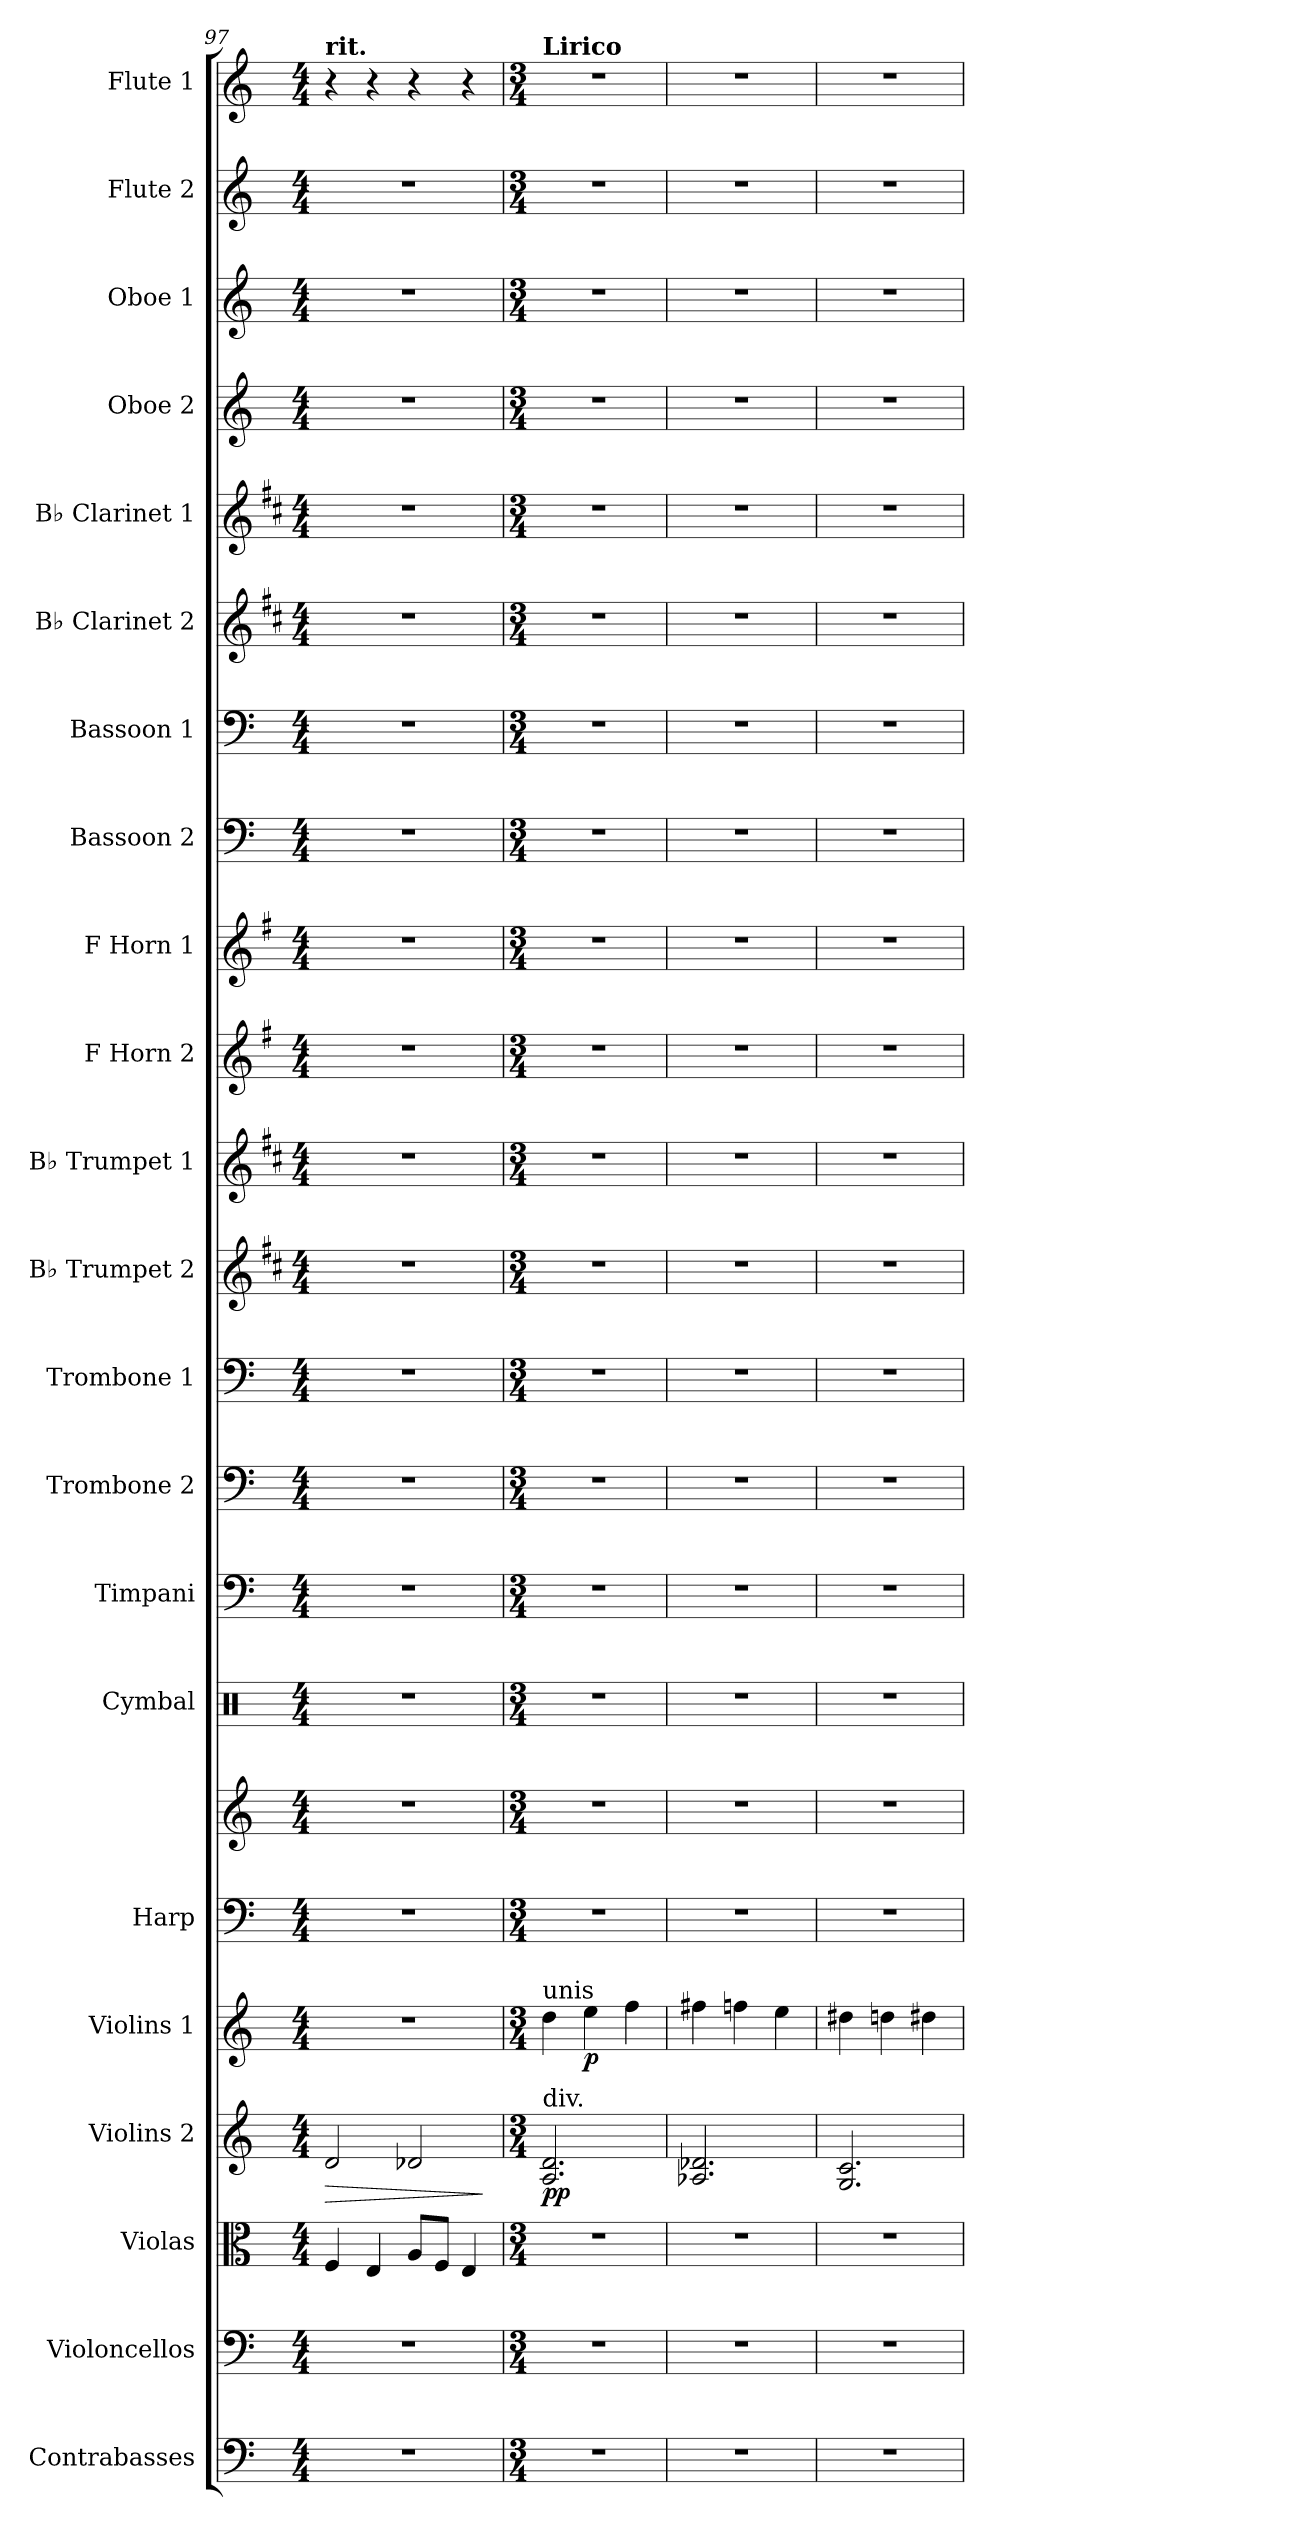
**kern	**kern	**kern	**kern	**dynam	**kern	**dynam	**kern	**kern	**kern	**kern	**kern	**kern	**kern	**kern	**kern	**kern	**kern	**kern	**kern	**kern	**kern	**kern	**kern	**kern
*part22	*part21	*part20	*part19	*part19	*part18	*part18	*part17	*part17	*part16	*part15	*part14	*part13	*part12	*part11	*part10	*part9	*part8	*part7	*part6	*part5	*part4	*part3	*part2	*part1
*staff23	*staff22	*staff21	*staff20	*staff20	*staff19	*staff19	*staff18	*staff17	*staff16	*staff15	*staff14	*staff13	*staff12	*staff11	*staff10	*staff9	*staff8	*staff7	*staff6	*staff5	*staff4	*staff3	*staff2	*staff1
*I"Contrabasses	*I"Violoncellos	*I"Violas	*I"Violins 2	*	*I"Violins 1	*	*I"Harp	*	*I"Cymbal	*I"Timpani	*I"Trombone 2	*I"Trombone 1	*I"B♭ Trumpet 2	*I"B♭ Trumpet 1	*I"F Horn 2	*I"F Horn 1	*I"Bassoon 2	*I"Bassoon 1	*I"B♭ Clarinet 2	*I"B♭ Clarinet 1	*I"Oboe 2	*I"Oboe 1	*I"Flute 2	*I"Flute 1
*I'Cbs.	*I'Vcs.	*I'Vlas.	*I'Vlns. 2	*	*I'Vlns. 1	*	*I'Hrp.	*	*I'Cym.	*I'Timp.	*I'Tbn. 2	*I'Tbn. 1	*I'B♭ Tpt. 2	*I'B♭ Tpt. 1	*I'F Hn. 2	*I'F Hn. 1	*I'Bsn. 2	*I'Bsn. 1	*I'B♭ Cl. 2	*I'B♭ Cl. 1	*I'Ob. 2	*I'Ob. 1	*I'Fl. 2	*I'Fl. 1
*clefF4	*clefF4	*clefC3	*clefG2	*	*clefG2	*	*clefF4	*clefG2	*clefX	*clefF4	*clefF4	*clefF4	*clefG2	*clefG2	*clefG2	*clefG2	*clefF4	*clefF4	*clefG2	*clefG2	*clefG2	*clefG2	*clefG2	*clefG2
*ITrd7c12	*	*	*	*	*	*	*	*	*	*	*	*	*ITrd1c2	*ITrd1c2	*ITrd4c7	*ITrd4c7	*	*	*ITrd1c2	*ITrd1c2	*	*	*	*
*k[]	*k[]	*k[]	*k[]	*	*k[]	*	*k[]	*k[]	*k[]	*k[]	*k[]	*k[]	*k[]	*k[]	*k[]	*k[]	*k[]	*k[]	*k[]	*k[]	*k[]	*k[]	*k[]	*k[]
*M4/4	*M4/4	*M4/4	*M4/4	*	*M4/4	*	*M4/4	*M4/4	*M4/4	*M4/4	*M4/4	*M4/4	*M4/4	*M4/4	*M4/4	*M4/4	*M4/4	*M4/4	*M4/4	*M4/4	*M4/4	*M4/4	*M4/4	*M4/4
=97	=97	=97	=97	=97	=97	=97	=97	=97	=97	=97	=97	=97	=97	=97	=97	=97	=97	=97	=97	=97	=97	=97	=97	=97
!	!	!	!	!	!	!	!	!	!	!	!	!	!	!	!	!	!	!	!	!	!	!	!	!LO:TX:a:B:t=rit.
!	!	!	!	!LO:HP:b	!	!	!	!	!	!	!	!	!	!	!	!	!	!	!	!	!	!	!	!
1r	1r	4F/	2d/	>	1r	.	1r	1r	1r	1r	1r	1r	1r	1r	1r	1r	1r	1r	1r	1r	1r	1r	1r	4r
*	*	*	*	*	*	*	*	*	*	*	*	*	*	*	*	*	*	*	*	*	*	*	*	*MM80
.	.	4E/	.	.	.	.	.	.	.	.	.	.	.	.	.	.	.	.	.	.	.	.	.	4r
*	*	*	*	*	*	*	*	*	*	*	*	*	*	*	*	*	*	*	*	*	*	*	*	*MM70
.	.	8A/L	2d-X/	.	.	.	.	.	.	.	.	.	.	.	.	.	.	.	.	.	.	.	.	4r
.	.	8F/J	.	.	.	.	.	.	.	.	.	.	.	.	.	.	.	.	.	.	.	.	.	.
*	*	*	*	*	*	*	*	*	*	*	*	*	*	*	*	*	*	*	*	*	*	*	*	*MM65
.	.	4E/	.	.	.	.	.	.	.	.	.	.	.	.	.	.	.	.	.	.	.	.	.	4r
.	.	.	.	]	.	.	.	.	.	.	.	.	.	.	.	.	.	.	.	.	.	.	.	.
=98	=98	=98	=98	=98	=98	=98	=98	=98	=98	=98	=98	=98	=98	=98	=98	=98	=98	=98	=98	=98	=98	=98	=98	=98
*M3/4	*M3/4	*M3/4	*M3/4	*	*M3/4	*	*M3/4	*M3/4	*M3/4	*M3/4	*M3/4	*M3/4	*M3/4	*M3/4	*M3/4	*M3/4	*M3/4	*M3/4	*M3/4	*M3/4	*M3/4	*M3/4	*M3/4	*M3/4
*	*	*	*	*	*	*	*	*	*	*	*	*	*	*	*	*	*	*	*	*	*	*	*	*MM65
!	!	!	!	!	!	!	!	!	!	!	!	!	!	!	!	!	!	!	!	!	!	!	!	!LO:TX:a:B:t=Lirico
!	!	!	!	!	!LO:TX:a:t=unis	!	!	!	!	!	!	!	!	!	!	!	!	!	!	!	!	!	!	!
!	!	!	!LO:TX:a:t=div.	!	!	!	!	!	!	!	!	!	!	!	!	!	!	!	!	!	!	!	!	!
!	!	!	!	!LO:DY:b	!	!	!	!	!	!	!	!	!	!	!	!	!	!	!	!	!	!	!	!
2.r	2.r	2.r	2.A/ 2.d/	pp	4dd\	.	2.r	2.r	2.r	2.r	2.r	2.r	2.r	2.r	2.r	2.r	2.r	2.r	2.r	2.r	2.r	2.r	2.r	2.r
!	!	!	!	!	!	!LO:DY:b	!	!	!	!	!	!	!	!	!	!	!	!	!	!	!	!	!	!
.	.	.	.	.	4ee\	p	.	.	.	.	.	.	.	.	.	.	.	.	.	.	.	.	.	.
.	.	.	.	.	4ff\	.	.	.	.	.	.	.	.	.	.	.	.	.	.	.	.	.	.	.
=99	=99	=99	=99	=99	=99	=99	=99	=99	=99	=99	=99	=99	=99	=99	=99	=99	=99	=99	=99	=99	=99	=99	=99	=99
2.r	2.r	2.r	2.A-X/ 2.d-X/	.	4ff#X\	.	2.r	2.r	2.r	2.r	2.r	2.r	2.r	2.r	2.r	2.r	2.r	2.r	2.r	2.r	2.r	2.r	2.r	2.r
.	.	.	.	.	4ffn\	.	.	.	.	.	.	.	.	.	.	.	.	.	.	.	.	.	.	.
.	.	.	.	.	4ee\	.	.	.	.	.	.	.	.	.	.	.	.	.	.	.	.	.	.	.
=100	=100	=100	=100	=100	=100	=100	=100	=100	=100	=100	=100	=100	=100	=100	=100	=100	=100	=100	=100	=100	=100	=100	=100	=100
2.r	2.r	2.r	2.G/ 2.c/	.	4dd#X\	.	2.r	2.r	2.r	2.r	2.r	2.r	2.r	2.r	2.r	2.r	2.r	2.r	2.r	2.r	2.r	2.r	2.r	2.r
.	.	.	.	.	4ddn\	.	.	.	.	.	.	.	.	.	.	.	.	.	.	.	.	.	.	.
.	.	.	.	.	4dd#X\	.	.	.	.	.	.	.	.	.	.	.	.	.	.	.	.	.	.	.
=	=	=	=	=	=	=	=	=	=	=	=	=	=	=	=	=	=	=	=	=	=	=	=	=
*-	*-	*-	*-	*-	*-	*-	*-	*-	*-	*-	*-	*-	*-	*-	*-	*-	*-	*-	*-	*-	*-	*-	*-	*-
